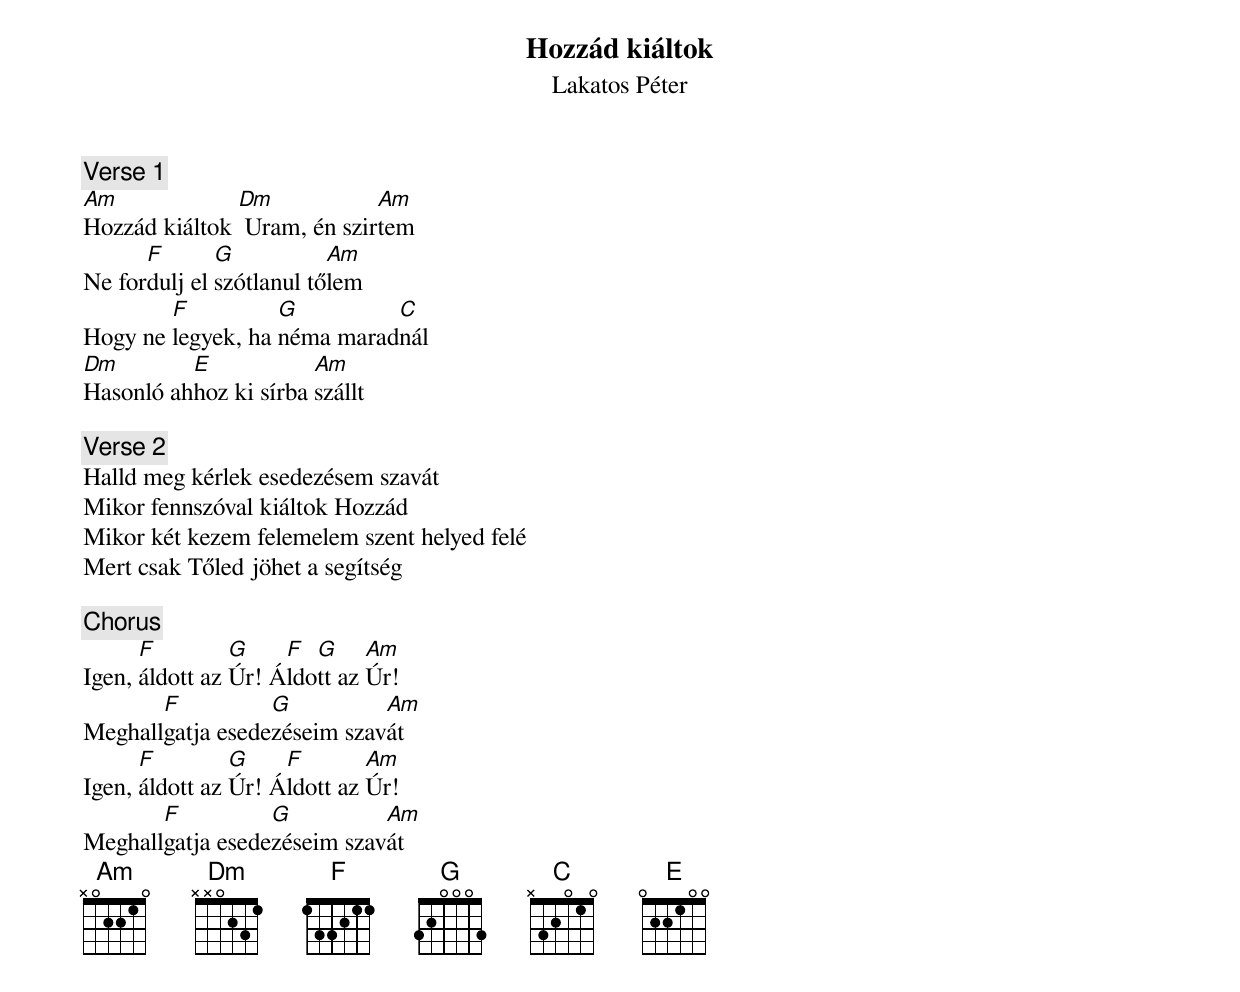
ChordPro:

{title: Hozzád kiáltok}
{subtitle: Lakatos Péter}

{c:Verse 1}
[Am]Hozzád kiáltok [Dm] Uram, én szir[Am]tem
Ne for[F]dulj el [G]szótlanul tő[Am]lem
Hogy ne [F]legyek, ha [G]néma marad[C]nál
[Dm]Hasonló ah[E]hoz ki sírba [Am]szállt

{c: Verse 2}
Halld meg kérlek esedezésem szavát
Mikor fennszóval kiáltok Hozzád
Mikor két kezem felemelem szent helyed felé
Mert csak Tőled jöhet a segítség

{c: Chorus}
Igen, [F]áldott az [G]Úr! Á[F]ldo[G]tt az [Am]Úr!
Meghall[F]gatja esede[G]zéseim szav[Am]át
Igen, [F]áldott az [G]Úr! Á[F]ldott az [Am]Úr!
Meghall[F]gatja esede[G]zéseim szav[Am]át
